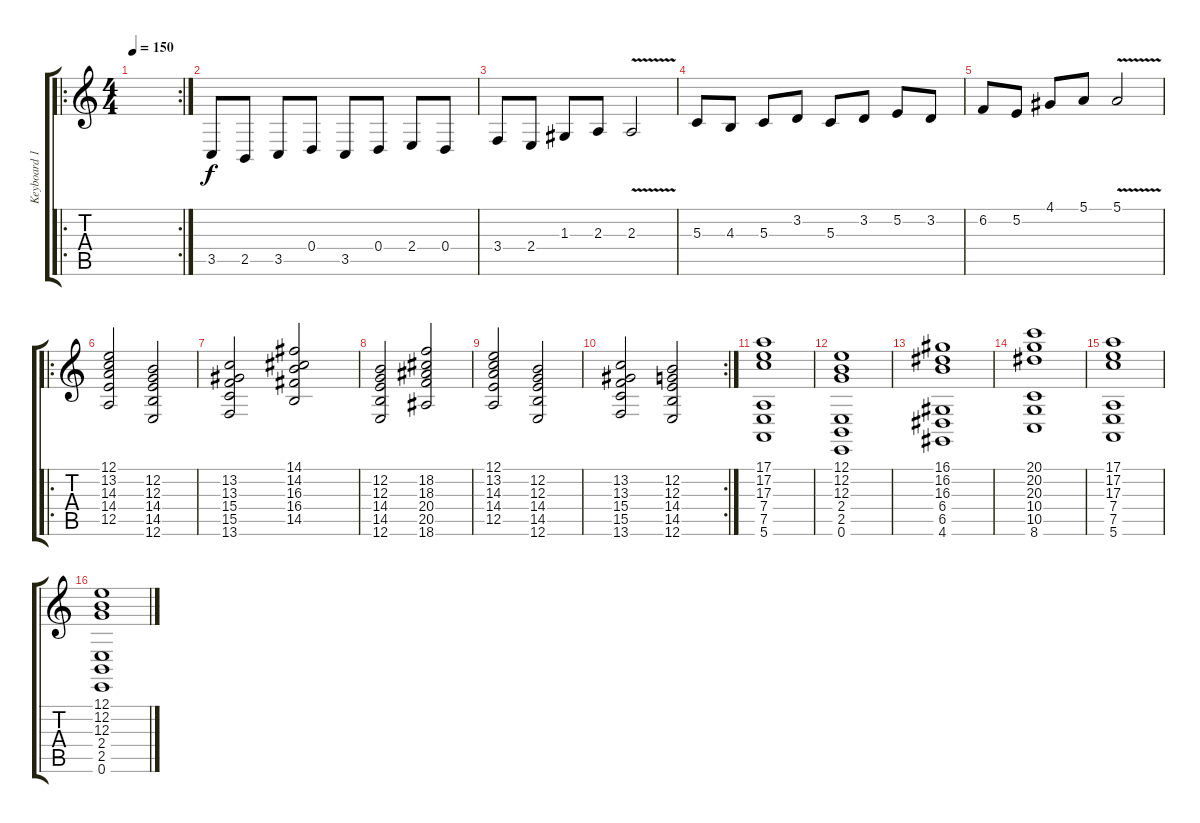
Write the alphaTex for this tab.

\track ("Keyboard 1" "Keyboard 1") {instrument stringensemble1}
\staff {score tabs}
\tuning (E4 B3 G3 D3 A2 E2) {hide}
\ro
\rc 2
\ts (4 4)
\tempo 150
\clef g2
\ks aminor
|
3.5.8 2.5.8 3.5.8 0.4.8 3.5.8 0.4.8 2.4.8 0.4.8 |
3.4.8 2.4.8 1.3.8 2.3.8 2.3{v}.2 |
5.3.8 4.3.8 5.3.8 3.2.8 5.3.8 3.2.8 5.2.8 3.2.8 |
6.2.8 5.2.8 4.1.8 5.1.8 5.1{v}.2 |
\ro
(12.1 13.2 14.3 14.4 12.5).2 (12.2 12.3 14.4 14.5 12.6).2 |
(13.2 13.3 15.4 15.5 13.6).2 (14.1 14.2 16.3 16.4 14.5).2 |
(12.2 12.3 14.4 14.5 12.6).2 (18.2 18.3 20.4 20.5 18.6).2 |
(12.1 13.2 14.3 14.4 12.5).2 (12.2 12.3 14.4 14.5 12.6).2 |
\rc 2
(13.2 13.3 15.4 15.5 13.6).2 (12.2 12.3 14.4 14.5 12.6).2 |
(17.1 17.2 17.3 7.4 7.5 5.6).1 |
(12.1 12.2 12.3 2.4 2.5 0.6).1 |
(16.1 16.2 16.3 6.4 6.5 4.6).1 |
(20.1 20.2 20.3 10.4 10.5 8.6).1 |
(17.1 17.2 17.3 7.4 7.5 5.6).1 |
(12.1 12.2 12.3 2.4 2.5 0.6).1
